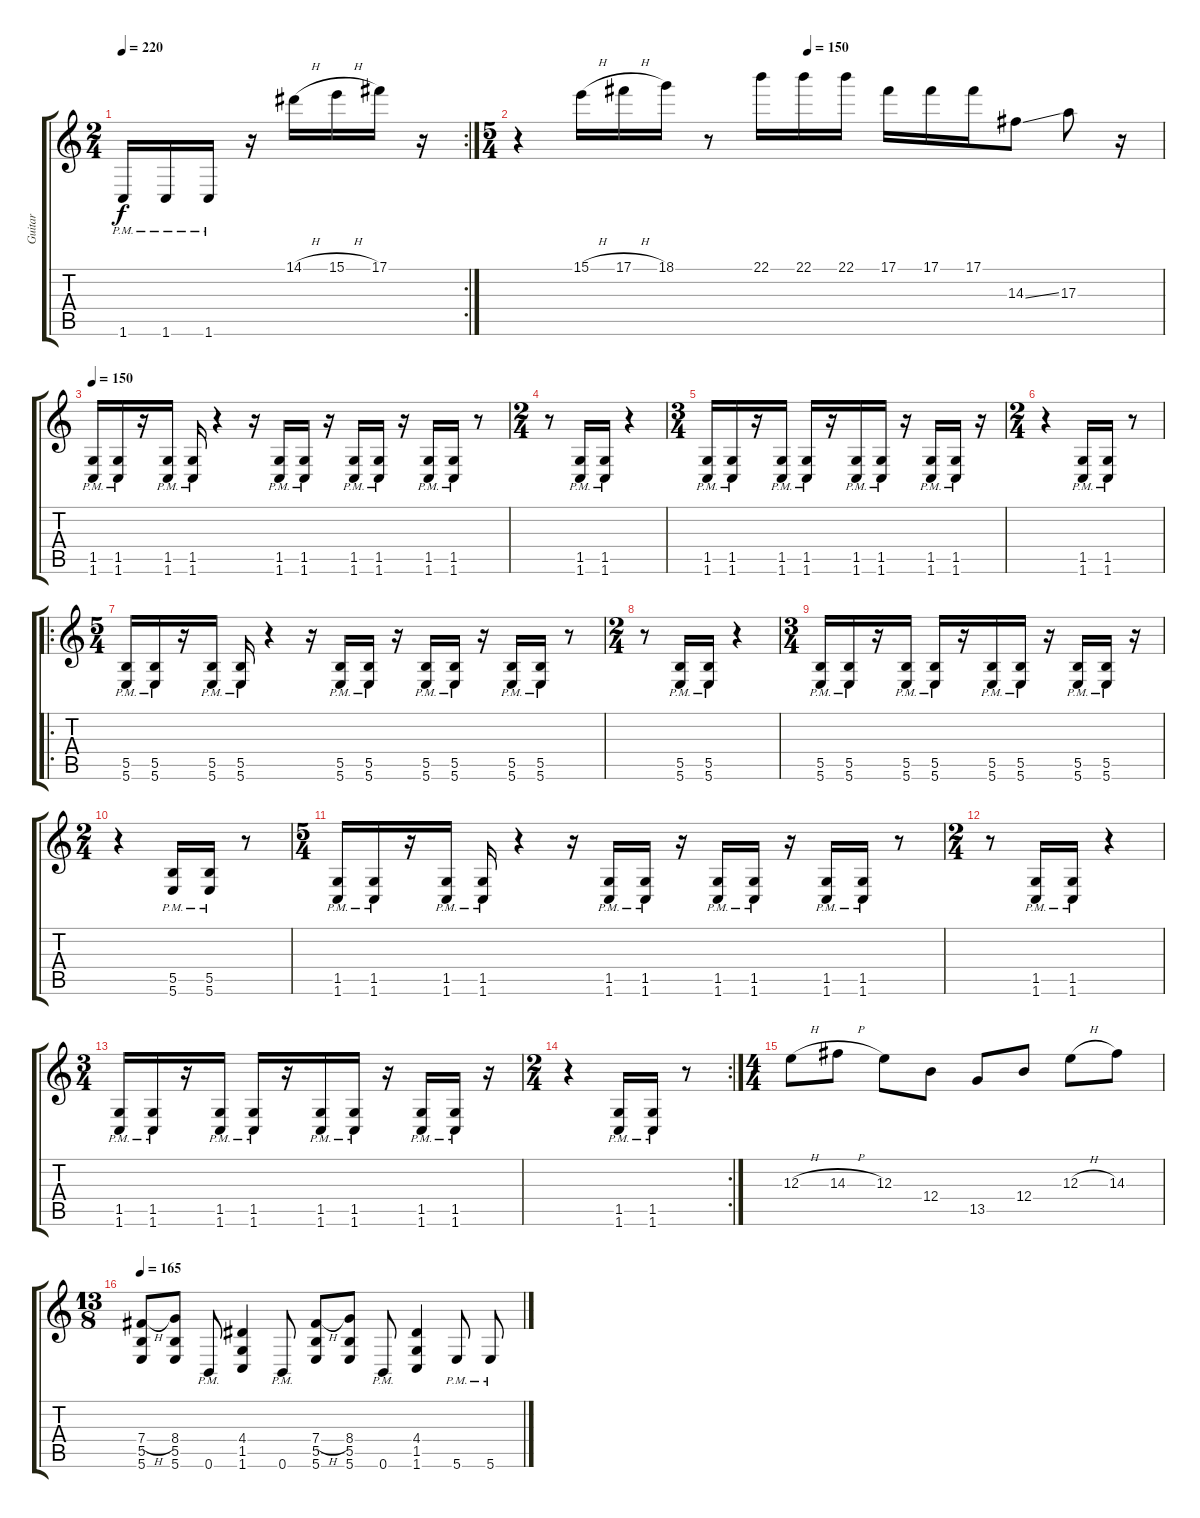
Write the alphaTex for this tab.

\track ("Guitar" "Guitar") {instrument distortionguitar}
\staff {score tabs}
\tuning (Db4 Ab3 E3 B2 Gb2 B1) {hide}
\rc 2
\ts (2 4)
\tempo 220
\clef g2
\ks c
1.6{pm}.16{dy f} 1.6{pm}.16 1.6{pm}.16 r.16 14.1{h}.16 15.1{h}.16 17.1.16 r.16 |
\ts (5 4)
\tempo (150 0.45)
r.4 15.1{h}.16 17.1{h}.16 18.1.16 r.8 22.1.16 22.1.16 22.1.16 17.1.16 17.1.16 17.1.16 14.3{ss}.8 17.3.8 r.16 |
\tempo 150
(1.5{pm} 1.6{pm}).16 (1.5{pm} 1.6{pm}).16 r.16 (1.5{pm} 1.6{pm}).16 (1.5{pm} 1.6{pm}).16 r.4 r.16 (1.5{pm} 1.6{pm}).16 (1.5{pm} 1.6{pm}).16 r.16 (1.5{pm} 1.6{pm}).16 (1.5{pm} 1.6{pm}).16 r.16 (1.5{pm} 1.6{pm}).16 (1.5{pm} 1.6{pm}).16 r.8 |
\ts (2 4)
r.8 (1.5{pm} 1.6{pm}).16 (1.5{pm} 1.6{pm}).16 r.4 |
\ts (3 4)
(1.5{pm} 1.6{pm}).16 (1.5{pm} 1.6{pm}).16 r.16 (1.5{pm} 1.6{pm}).16 (1.5{pm} 1.6{pm}).16 r.16 (1.5{pm} 1.6{pm}).16 (1.5{pm} 1.6{pm}).16 r.16 (1.5{pm} 1.6{pm}).16 (1.5{pm} 1.6{pm}).16 r.16 |
\ts (2 4)
r.4 (1.5{pm} 1.6{pm}).16 (1.5{pm} 1.6{pm}).16 r.8 |
\ro
\ts (5 4)
(5.5{pm} 5.6{pm}).16 (5.5{pm} 5.6{pm}).16 r.16 (5.5{pm} 5.6{pm}).16 (5.5{pm} 5.6{pm}).16 r.4 r.16 (5.5{pm} 5.6{pm}).16 (5.5{pm} 5.6{pm}).16 r.16 (5.5{pm} 5.6{pm}).16 (5.5{pm} 5.6{pm}).16 r.16 (5.5{pm} 5.6{pm}).16 (5.5{pm} 5.6{pm}).16 r.8 |
\ts (2 4)
r.8 (5.5{pm} 5.6{pm}).16 (5.5{pm} 5.6{pm}).16 r.4 |
\ts (3 4)
(5.5{pm} 5.6{pm}).16 (5.5{pm} 5.6{pm}).16 r.16 (5.5{pm} 5.6{pm}).16 (5.5{pm} 5.6{pm}).16 r.16 (5.5{pm} 5.6{pm}).16 (5.5{pm} 5.6{pm}).16 r.16 (5.5{pm} 5.6{pm}).16 (5.5{pm} 5.6{pm}).16 r.16 |
\ts (2 4)
r.4 (5.5{pm} 5.6{pm}).16 (5.5{pm} 5.6{pm}).16 r.8 |
\ts (5 4)
(1.5{pm} 1.6{pm}).16 (1.5{pm} 1.6{pm}).16 r.16 (1.5{pm} 1.6{pm}).16 (1.5{pm} 1.6{pm}).16 r.4 r.16 (1.5{pm} 1.6{pm}).16 (1.5{pm} 1.6{pm}).16 r.16 (1.5{pm} 1.6{pm}).16 (1.5{pm} 1.6{pm}).16 r.16 (1.5{pm} 1.6{pm}).16 (1.5{pm} 1.6{pm}).16 r.8 |
\ts (2 4)
r.8 (1.5{pm} 1.6{pm}).16 (1.5{pm} 1.6{pm}).16 r.4 |
\ts (3 4)
(1.5{pm} 1.6{pm}).16 (1.5{pm} 1.6{pm}).16 r.16 (1.5{pm} 1.6{pm}).16 (1.5{pm} 1.6{pm}).16 r.16 (1.5{pm} 1.6{pm}).16 (1.5{pm} 1.6{pm}).16 r.16 (1.5{pm} 1.6{pm}).16 (1.5{pm} 1.6{pm}).16 r.16 |
\rc 2
\ts (2 4)
r.4 (1.5{pm} 1.6{pm}).16 (1.5{pm} 1.6{pm}).16 r.8 |
\ts (4 4)
12.3{h}.8 14.3{h}.8 12.3.8 12.4.8 13.5.8 12.4.8 12.3{h}.8 14.3.8 |
\ts (13 8)
\tempo 165
(7.4{h} 5.5 5.6).8 (8.4 5.5 5.6).8 0.6{pm}.8 (4.4 1.5 1.6).4 0.6{pm}.8 (7.4{h} 5.5 5.6).8 (8.4 5.5 5.6).8 0.6{pm}.8 (4.4 1.5 1.6).4 5.6{pm}.8 5.6{pm}.8
